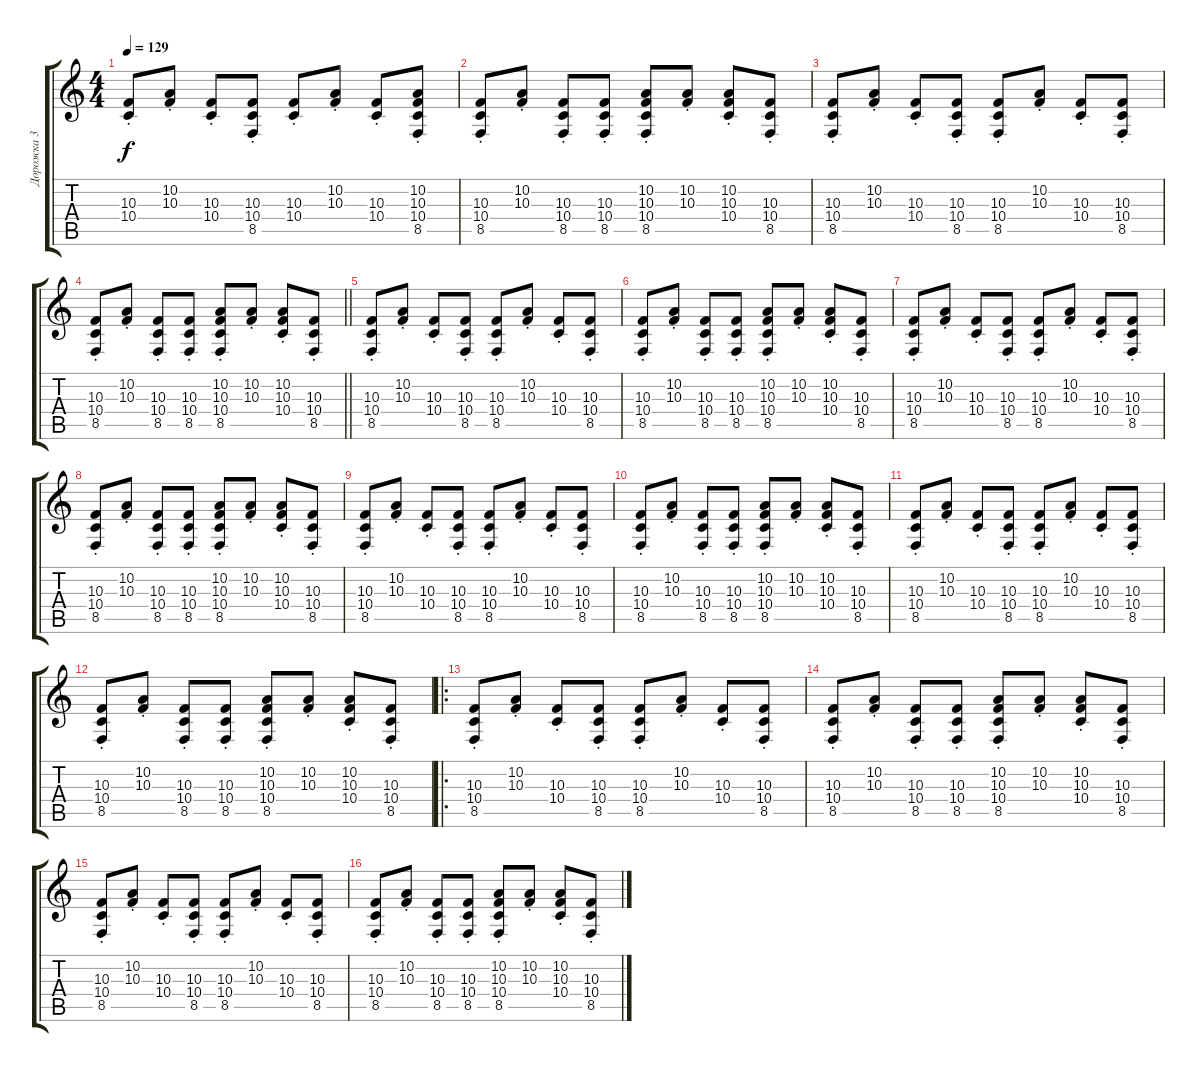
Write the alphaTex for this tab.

\track ("Дорожка 3" "Дорожка 3") {instrument rockorgan}
\staff {score tabs}
\tuning (E4 B3 G3 D3 A2 E2) {hide}
\ts (4 4)
\tempo 129
\clef g2
\ks c
(10.3{st} 10.4{st}).8{dy f} (10.2{st} 10.3{st}).8 (10.3{st} 10.4{st}).8 (10.3{st} 10.4{st} 8.5{st}).8 (10.3{st} 10.4{st}).8 (10.2{st} 10.3{st}).8 (10.3{st} 10.4{st}).8 (10.2{st} 10.3{st} 10.4{st} 8.5{st}).8 |
(10.3{st} 10.4{st} 8.5{st}).8 (10.2{st} 10.3{st}).8 (10.3{st} 10.4{st} 8.5{st}).8 (10.3{st} 10.4{st} 8.5{st}).8 (10.2{st} 10.3{st} 10.4{st} 8.5{st}).8 (10.2{st} 10.3{st}).8 (10.2{st} 10.3{st} 10.4{st}).8 (10.3{st} 10.4{st} 8.5{st}).8 |
(10.3{st} 10.4{st} 8.5{st}).8 (10.2{st} 10.3{st}).8 (10.3{st} 10.4{st}).8 (10.3{st} 10.4{st} 8.5{st}).8 (10.3{st} 10.4{st} 8.5{st}).8 (10.2{st} 10.3{st}).8 (10.3{st} 10.4{st}).8 (10.3{st} 10.4{st} 8.5{st}).8 |
\barLineRight lightlight
(10.3{st} 10.4{st} 8.5{st}).8 (10.2{st} 10.3{st}).8 (10.3{st} 10.4{st} 8.5{st}).8 (10.3{st} 10.4{st} 8.5{st}).8 (10.2{st} 10.3{st} 10.4{st} 8.5{st}).8 (10.2{st} 10.3{st}).8 (10.2{st} 10.3{st} 10.4{st}).8 (10.3{st} 10.4{st} 8.5{st}).8 |
(10.3{st} 10.4{st} 8.5{st}).8 (10.2{st} 10.3{st}).8 (10.3{st} 10.4{st}).8 (10.3{st} 10.4{st} 8.5{st}).8 (10.3{st} 10.4{st} 8.5{st}).8 (10.2{st} 10.3{st}).8 (10.3{st} 10.4{st}).8 (10.3{st} 10.4{st} 8.5{st}).8 |
(10.3{st} 10.4{st} 8.5{st}).8 (10.2{st} 10.3{st}).8 (10.3{st} 10.4{st} 8.5{st}).8 (10.3{st} 10.4{st} 8.5{st}).8 (10.2{st} 10.3{st} 10.4{st} 8.5{st}).8 (10.2{st} 10.3{st}).8 (10.2{st} 10.3{st} 10.4{st}).8 (10.3{st} 10.4{st} 8.5{st}).8 |
(10.3{st} 10.4{st} 8.5{st}).8 (10.2{st} 10.3{st}).8 (10.3{st} 10.4{st}).8 (10.3{st} 10.4{st} 8.5{st}).8 (10.3{st} 10.4{st} 8.5{st}).8 (10.2{st} 10.3{st}).8 (10.3{st} 10.4{st}).8 (10.3{st} 10.4{st} 8.5{st}).8 |
(10.3{st} 10.4{st} 8.5{st}).8 (10.2{st} 10.3{st}).8 (10.3{st} 10.4{st} 8.5{st}).8 (10.3{st} 10.4{st} 8.5{st}).8 (10.2{st} 10.3{st} 10.4{st} 8.5{st}).8 (10.2{st} 10.3{st}).8 (10.2{st} 10.3{st} 10.4{st}).8 (10.3{st} 10.4{st} 8.5{st}).8 |
(10.3{st} 10.4{st} 8.5{st}).8 (10.2{st} 10.3{st}).8 (10.3{st} 10.4{st}).8 (10.3{st} 10.4{st} 8.5{st}).8 (10.3{st} 10.4{st} 8.5{st}).8 (10.2{st} 10.3{st}).8 (10.3{st} 10.4{st}).8 (10.3{st} 10.4{st} 8.5{st}).8 |
(10.3{st} 10.4{st} 8.5{st}).8 (10.2{st} 10.3{st}).8 (10.3{st} 10.4{st} 8.5{st}).8 (10.3{st} 10.4{st} 8.5{st}).8 (10.2{st} 10.3{st} 10.4{st} 8.5{st}).8 (10.2{st} 10.3{st}).8 (10.2{st} 10.3{st} 10.4{st}).8 (10.3{st} 10.4{st} 8.5{st}).8 |
(10.3{st} 10.4{st} 8.5{st}).8 (10.2{st} 10.3{st}).8 (10.3{st} 10.4{st}).8 (10.3{st} 10.4{st} 8.5{st}).8 (10.3{st} 10.4{st} 8.5{st}).8 (10.2{st} 10.3{st}).8 (10.3{st} 10.4{st}).8 (10.3{st} 10.4{st} 8.5{st}).8 |
(10.3{st} 10.4{st} 8.5{st}).8 (10.2{st} 10.3{st}).8 (10.3{st} 10.4{st} 8.5{st}).8 (10.3{st} 10.4{st} 8.5{st}).8 (10.2{st} 10.3{st} 10.4{st} 8.5{st}).8 (10.2{st} 10.3{st}).8 (10.2{st} 10.3{st} 10.4{st}).8 (10.3{st} 10.4{st} 8.5{st}).8 |
\ro
(10.3{st} 10.4{st} 8.5{st}).8 (10.2{st} 10.3{st}).8 (10.3{st} 10.4{st}).8 (10.3{st} 10.4{st} 8.5{st}).8 (10.3{st} 10.4{st} 8.5{st}).8 (10.2{st} 10.3{st}).8 (10.3{st} 10.4{st}).8 (10.3{st} 10.4{st} 8.5{st}).8 |
(10.3{st} 10.4{st} 8.5{st}).8 (10.2{st} 10.3{st}).8 (10.3{st} 10.4{st} 8.5{st}).8 (10.3{st} 10.4{st} 8.5{st}).8 (10.2{st} 10.3{st} 10.4{st} 8.5{st}).8 (10.2{st} 10.3{st}).8 (10.2{st} 10.3{st} 10.4{st}).8 (10.3{st} 10.4{st} 8.5{st}).8 |
(10.3{st} 10.4{st} 8.5{st}).8 (10.2{st} 10.3{st}).8 (10.3{st} 10.4{st}).8 (10.3{st} 10.4{st} 8.5{st}).8 (10.3{st} 10.4{st} 8.5{st}).8 (10.2{st} 10.3{st}).8 (10.3{st} 10.4{st}).8 (10.3{st} 10.4{st} 8.5{st}).8 |
(10.3{st} 10.4{st} 8.5{st}).8 (10.2{st} 10.3{st}).8 (10.3{st} 10.4{st} 8.5{st}).8 (10.3{st} 10.4{st} 8.5{st}).8 (10.2{st} 10.3{st} 10.4{st} 8.5{st}).8 (10.2{st} 10.3{st}).8 (10.2{st} 10.3{st} 10.4{st}).8 (10.3{st} 10.4{st} 8.5{st}).8
